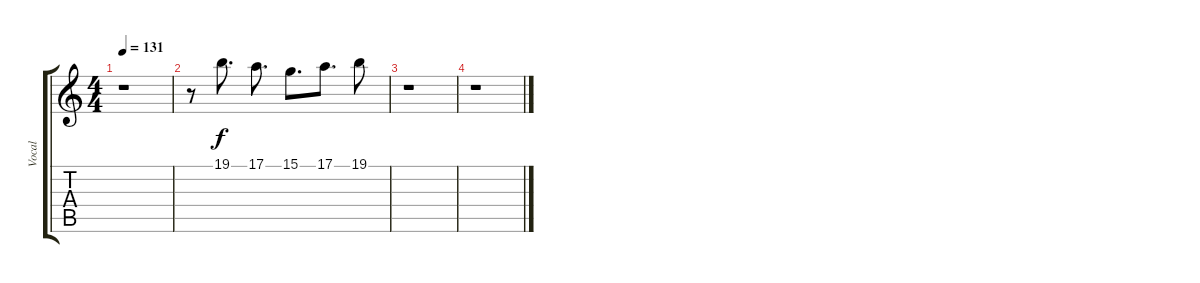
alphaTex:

\track ("Vocal" "Vocal") {instrument violin}
\staff {score tabs}
\tuning (E4 B3 G3 D3 A2 E2) {hide}
\ts (4 4)
\tempo 131
\clef g2
\ks c
r.1{dy f volume 0} |
r.8 19.1.8{d} 17.1.8{d} 15.1.8{d} 17.1.8{d} 19.1.8 |
r.1 |
r.1
